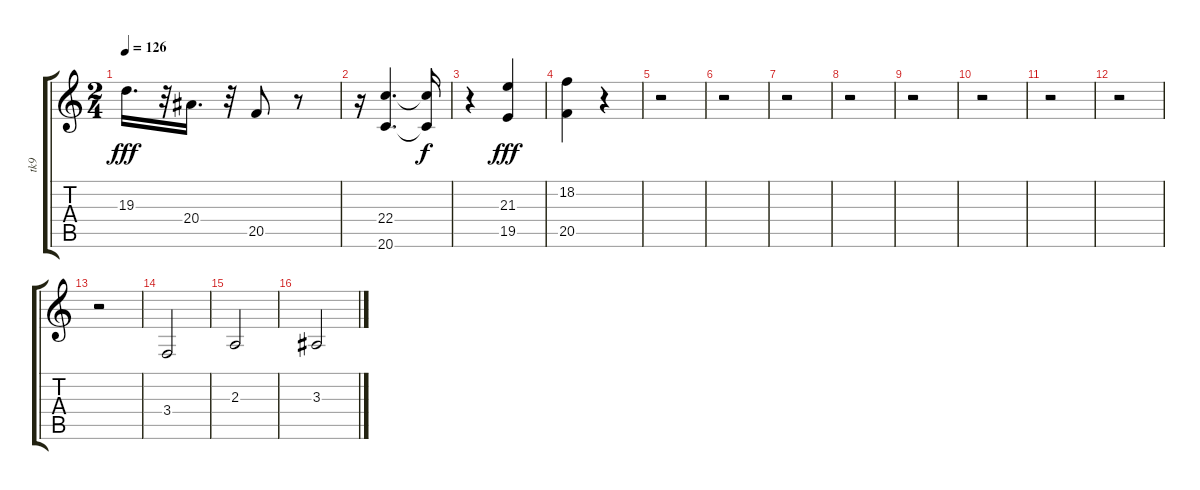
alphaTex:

\track ("tk9" "tk9") {instrument stringensemble1}
\staff {score tabs}
\tuning (E4 B3 G3 D3 A2 E2) {hide}
\ts (2 4)
\tempo 126
\clef g2
\ks c
19.3.16{d dy fff} r.32 20.4.16{d} r.32 20.5.8 r.8 |
r.16 (22.4 20.6).4{d} (22.4{t} 20.6{t}).16{dy f} |
r.4 (21.3 19.5).4{dy fff} |
(18.2 20.5).4 r.4 |
r.2 |
r.2 |
r.2 |
r.2 |
r.2 |
r.2 |
r.2 |
r.2 |
r.2 |
3.4.2 |
2.3.2 |
3.3.2
